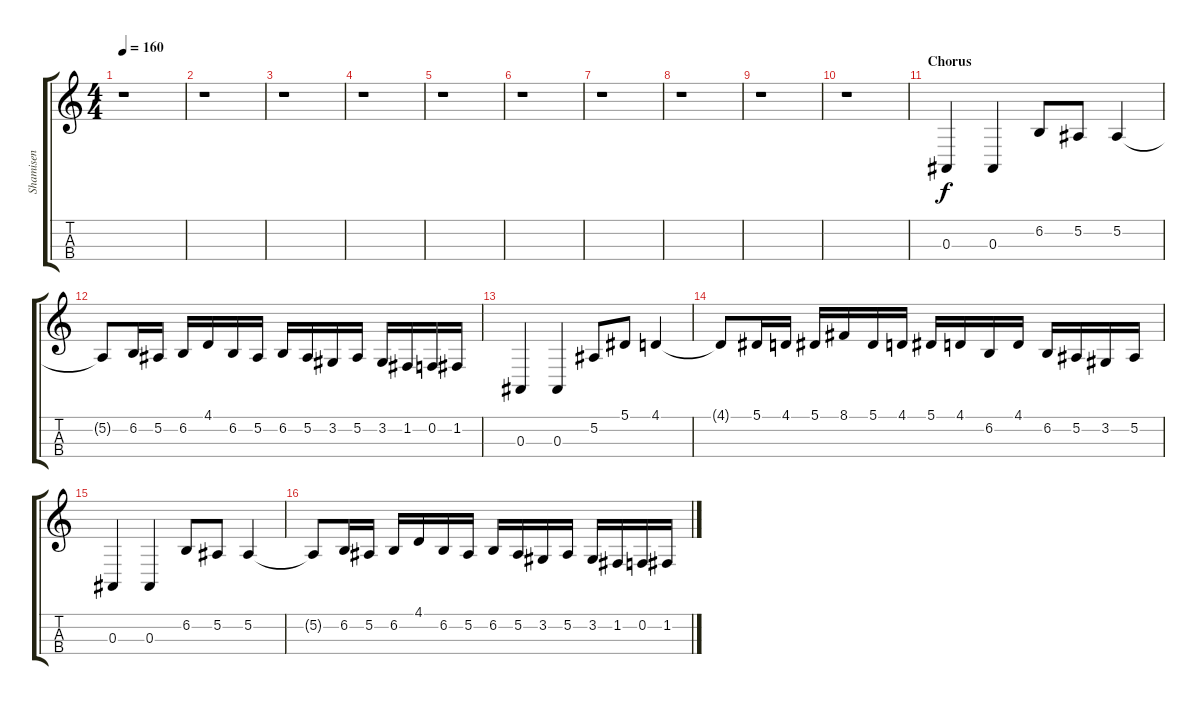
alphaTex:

\track ("Shamisen" "Shamisen") {instrument shamisen}
\staff {score tabs}
\tuning (Bb3 F3 Bb2 Bb2) {hide}
\ts (4 4)
\tempo 160
\clef g2
\ks c
r.1{dy f} |
r.1 |
r.1 |
r.1 |
r.1 |
r.1 |
r.1 |
r.1 |
r.1 |
r.1 |
\section ("" "Chorus")
0.3.4 0.3.4 6.2.8 5.2.8 5.2.4 |
5.2{t}.8 6.2.16 5.2.16 6.2.16 4.1.16 6.2.16 5.2.16 6.2.16 5.2.16 3.2.16 5.2.16 3.2.16 1.2.16 0.2.16 1.2.16 |
0.3.4 0.3.4 5.2.8 5.1.8 4.1.4 |
4.1{t}.8 5.1.16 4.1.16 5.1.16 8.1.16 5.1.16 4.1.16 5.1.16 4.1.16 6.2.16 4.1.16 6.2.16 5.2.16 3.2.16 5.2.16 |
0.3.4 0.3.4 6.2.8 5.2.8 5.2.4 |
5.2{t}.8 6.2.16 5.2.16 6.2.16 4.1.16 6.2.16 5.2.16 6.2.16 5.2.16 3.2.16 5.2.16 3.2.16 1.2.16 0.2.16 1.2.16
